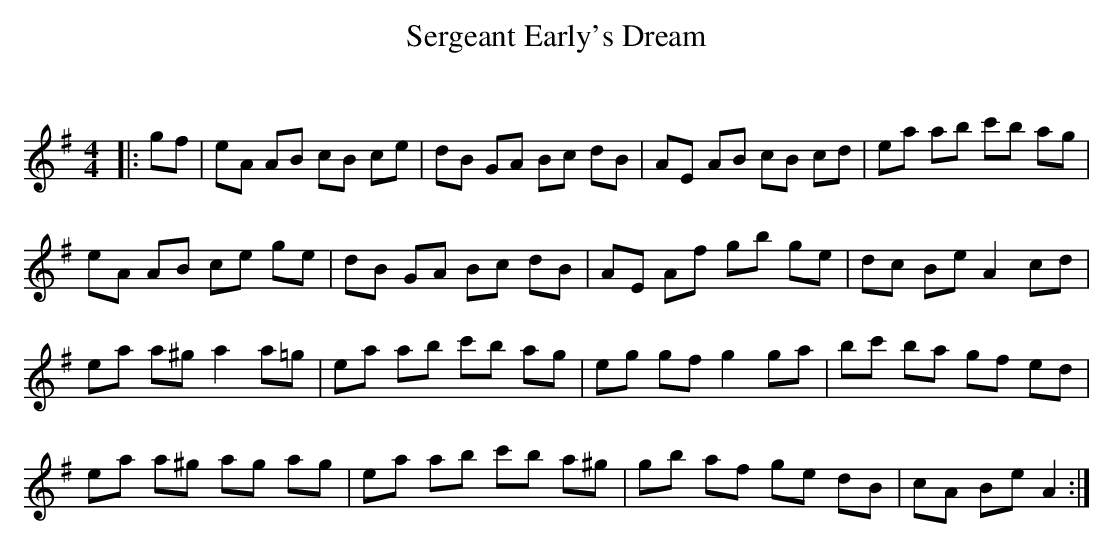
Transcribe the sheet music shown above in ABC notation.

X:1
T: Sergeant Early's Dream
C:
Q: 232
K:G
M:4/4
L:1/8
|:gf|eA AB cB ce|dB GA Bc dB|AE AB cB cd|ea ab c'b ag|
eA AB ce ge|dB GA Bc dB|AE Af gb ge|dc Be A2 cd|
ea a^g a2 a=g|ea ab c'b ag|eg gf g2 ga|bc' ba gf ed|
ea a^g ag ag|ea ab c'b a^g|gb af ge dB|cA Be A2:|
